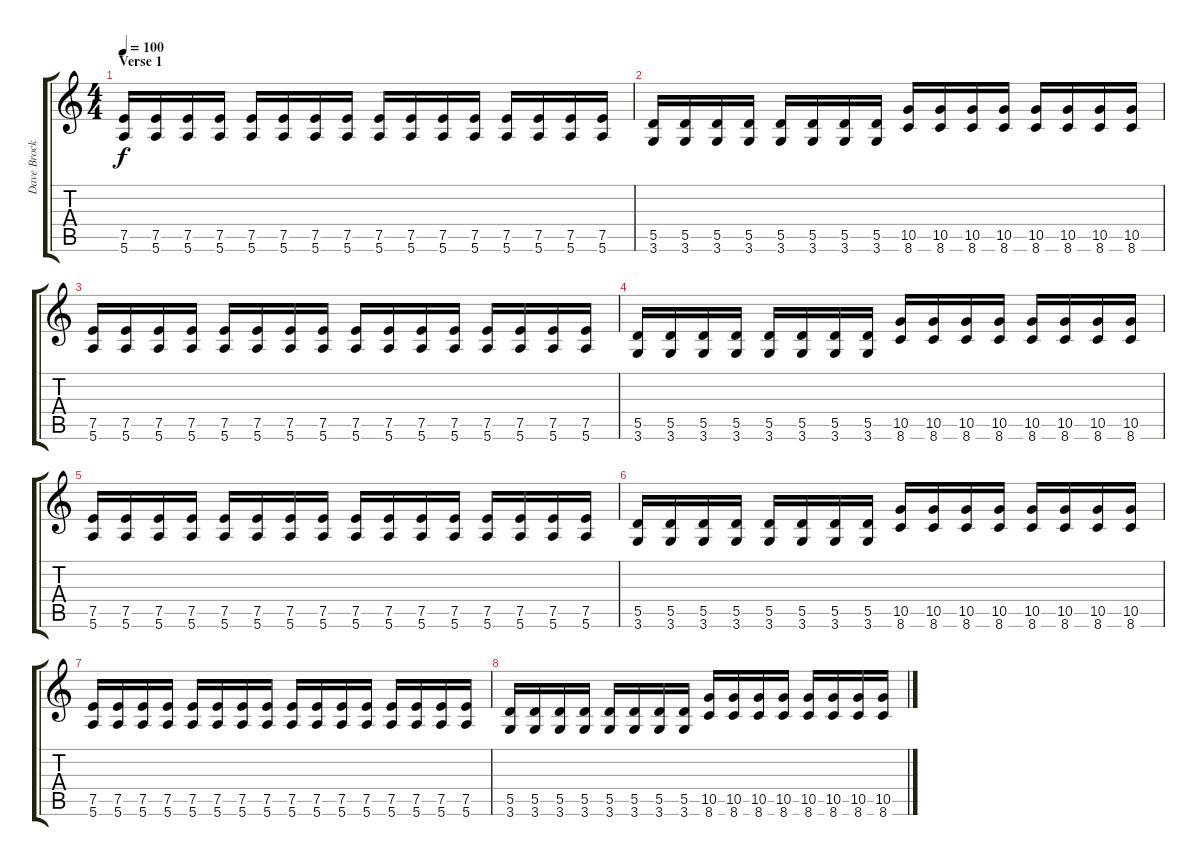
\track ("Dave Brock - Guitar" "Dave Brock") {instrument overdrivenguitar}
\staff {score tabs}
\tuning (E4 B3 G3 D3 A2 E2) {hide}
\ts (4 4)
\section ("" "Verse 1")
\tempo 100
\clef g2
\ks c
(7.5 5.6).16{dy f} (7.5 5.6).16 (7.5 5.6).16 (7.5 5.6).16 (7.5 5.6).16 (7.5 5.6).16 (7.5 5.6).16 (7.5 5.6).16 (7.5 5.6).16 (7.5 5.6).16 (7.5 5.6).16 (7.5 5.6).16 (7.5 5.6).16 (7.5 5.6).16 (7.5 5.6).16 (7.5 5.6).16 |
(5.5 3.6).16 (5.5 3.6).16 (5.5 3.6).16 (5.5 3.6).16 (5.5 3.6).16 (5.5 3.6).16 (5.5 3.6).16 (5.5 3.6).16 (10.5 8.6).16 (10.5 8.6).16 (10.5 8.6).16 (10.5 8.6).16 (10.5 8.6).16 (10.5 8.6).16 (10.5 8.6).16 (10.5 8.6).16 |
(7.5 5.6).16 (7.5 5.6).16 (7.5 5.6).16 (7.5 5.6).16 (7.5 5.6).16 (7.5 5.6).16 (7.5 5.6).16 (7.5 5.6).16 (7.5 5.6).16 (7.5 5.6).16 (7.5 5.6).16 (7.5 5.6).16 (7.5 5.6).16 (7.5 5.6).16 (7.5 5.6).16 (7.5 5.6).16 |
(5.5 3.6).16 (5.5 3.6).16 (5.5 3.6).16 (5.5 3.6).16 (5.5 3.6).16 (5.5 3.6).16 (5.5 3.6).16 (5.5 3.6).16 (10.5 8.6).16 (10.5 8.6).16 (10.5 8.6).16 (10.5 8.6).16 (10.5 8.6).16 (10.5 8.6).16 (10.5 8.6).16 (10.5 8.6).16 |
(7.5 5.6).16 (7.5 5.6).16 (7.5 5.6).16 (7.5 5.6).16 (7.5 5.6).16 (7.5 5.6).16 (7.5 5.6).16 (7.5 5.6).16 (7.5 5.6).16 (7.5 5.6).16 (7.5 5.6).16 (7.5 5.6).16 (7.5 5.6).16 (7.5 5.6).16 (7.5 5.6).16 (7.5 5.6).16 |
(5.5 3.6).16 (5.5 3.6).16 (5.5 3.6).16 (5.5 3.6).16 (5.5 3.6).16 (5.5 3.6).16 (5.5 3.6).16 (5.5 3.6).16 (10.5 8.6).16 (10.5 8.6).16 (10.5 8.6).16 (10.5 8.6).16 (10.5 8.6).16 (10.5 8.6).16 (10.5 8.6).16 (10.5 8.6).16 |
(7.5 5.6).16 (7.5 5.6).16 (7.5 5.6).16 (7.5 5.6).16 (7.5 5.6).16 (7.5 5.6).16 (7.5 5.6).16 (7.5 5.6).16 (7.5 5.6).16 (7.5 5.6).16 (7.5 5.6).16 (7.5 5.6).16 (7.5 5.6).16 (7.5 5.6).16 (7.5 5.6).16 (7.5 5.6).16 |
(5.5 3.6).16 (5.5 3.6).16 (5.5 3.6).16 (5.5 3.6).16 (5.5 3.6).16 (5.5 3.6).16 (5.5 3.6).16 (5.5 3.6).16 (10.5 8.6).16 (10.5 8.6).16 (10.5 8.6).16 (10.5 8.6).16 (10.5 8.6).16 (10.5 8.6).16 (10.5 8.6).16 (10.5 8.6).16
